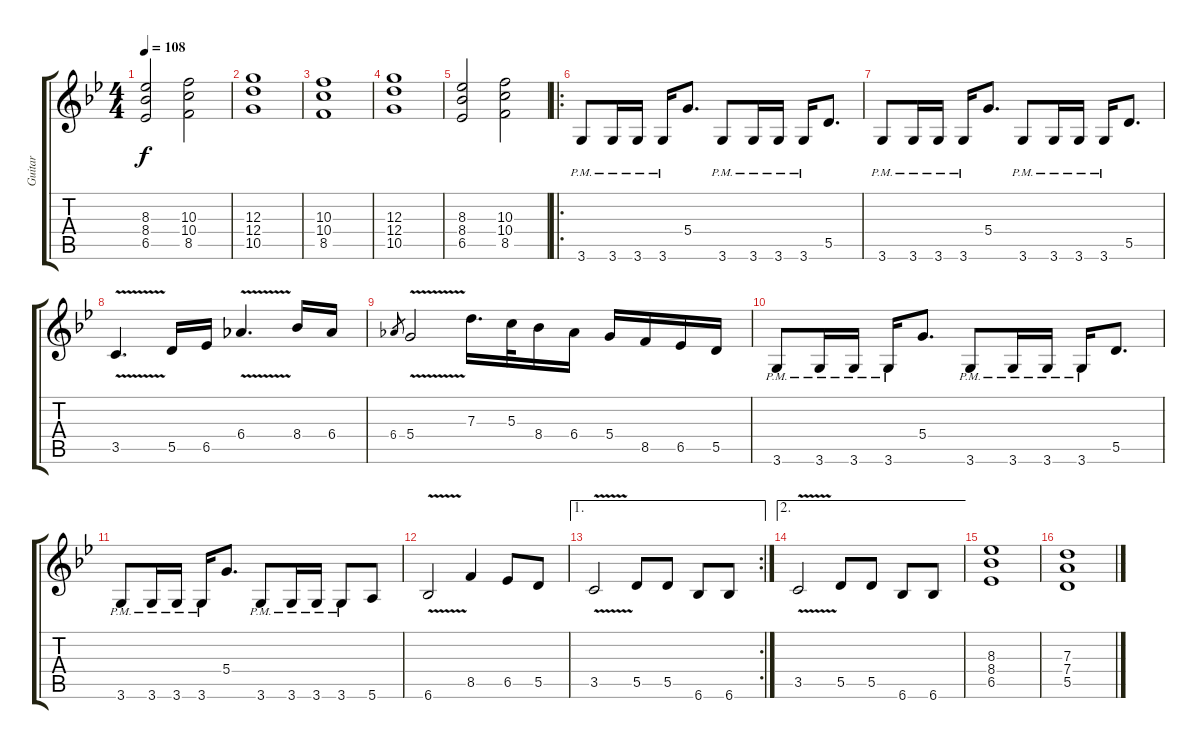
\track ("Guitar" "Guitar") {instrument acousticguitarnylon}
\staff {score tabs}
\tuning (E4 B3 G3 D3 A2 E2) {hide}
\ts (4 4)
\tempo 108
\clef g2
\ks bb
(8.3 8.4 6.5).2{dy f} (10.3 10.4 8.5).2 |
(12.3 12.4 10.5).1{balance 2} |
(10.3 10.4 8.5).1 |
(12.3 12.4 10.5).1 |
(8.3 8.4 6.5).2 (10.3 10.4 8.5).2 |
\ro
3.6{pm}.8 3.6{pm}.16 3.6{pm}.16 3.6{pm}.16 5.4.8{d} 3.6{pm}.8 3.6{pm}.16 3.6{pm}.16 3.6{pm}.16 5.5.8{d} |
3.6{pm}.8 3.6{pm}.16 3.6{pm}.16 3.6{pm}.16 5.4.8{d} 3.6{pm}.8 3.6{pm}.16 3.6{pm}.16 3.6{pm}.16 5.5.8{d} |
3.5{v}.4{d} 5.5.16 6.5.16 6.4{v}.4{d} 8.4.16 6.4.16 |
6.4.8{gr} 5.4{v}.2 7.3.16{d} 5.3.32 8.4.16 6.4.16 5.4.16 8.5.16 6.5.16 5.5.16 |
3.6{pm}.8 3.6{pm}.16 3.6{pm}.16 3.6{pm}.16 5.4.8{d} 3.6{pm}.8 3.6{pm}.16 3.6{pm}.16 3.6{pm}.16 5.5.8{d} |
3.6{pm}.8 3.6{pm}.16 3.6{pm}.16 3.6{pm}.16 5.4.8{d} 3.6{pm}.8 3.6{pm}.16 3.6{pm}.16 3.6{pm}.8 5.6.8 |
6.6{v}.2 8.5.4 6.5.8 5.5.8 |
\ae 1
\rc 2
3.5{v}.2 5.5.8 5.5.8 6.6.8 6.6.8 |
\ae 2
3.5{v}.2 5.5.8 5.5.8 6.6.8 6.6.8 |
(8.3 8.4 6.5).1 |
(7.3 7.4 5.5).1
